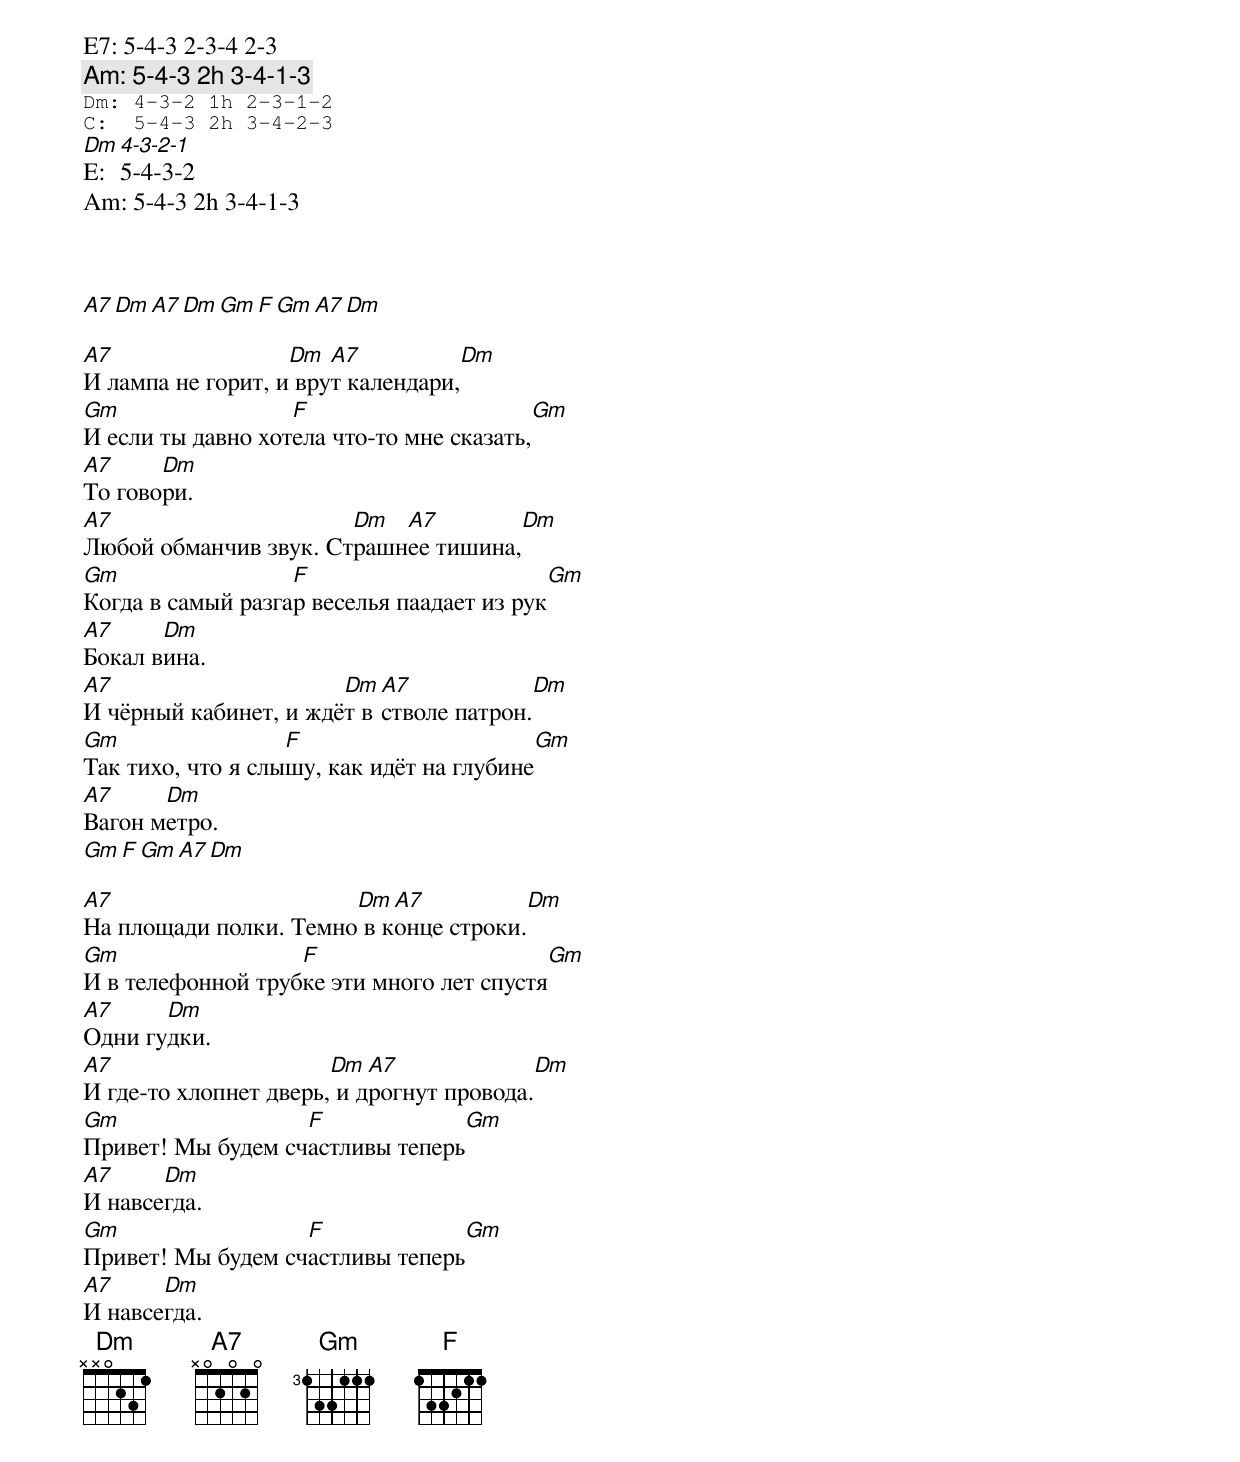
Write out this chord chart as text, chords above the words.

E7: 5-4-3 2-3-4 2-3
Am: 5-4-3 2h 3-4-1-3
Dm: 4-3-2 1h 2-3-1-2
C:  5-4-3 2h 3-4-2-3
Dm 4-3-2-1
E: 5-4-3-2
Am: 5-4-3 2h 3-4-1-3



A7 Dm A7 Dm Gm F Gm A7 Dm

A7                 Dm  A7                 Dm
И лампа не горит, и врут календари,
Gm                 F                              Gm
И если ты давно хотела что-то мне сказать,
A7     Dm
То говори.
A7                     Dm  A7                 Dm
Любой обманчив звук. Страшнее тишина,
Gm                 F                              Gm
Когда в самый разгар веселья паадает из рук
A7     Dm
Бокал вина.
A7                     Dm  A7                 Dm
И чёрный кабинет, и ждёт в стволе патрон.
Gm                 F                              Gm
Так тихо, что я слышу, как идёт на глубине
A7     Dm
Вагон метро.
Gm F Gm A7 Dm

A7                     Dm  A7                 Dm
На площади полки. Темно в конце строки.
Gm                 F                              Gm
И в телефонной трубке эти много лет спустя
A7     Dm
Одни гудки.
A7                     Dm  A7                 Dm
И где-то хлопнет дверь, и дрогнут провода.
Gm                 F                      Gm
Привет! Мы будем счастливы теперь
A7     Dm
И навсегда.
Gm                 F                      Gm
Привет! Мы будем счастливы теперь
A7     Dm
И навсегда.
